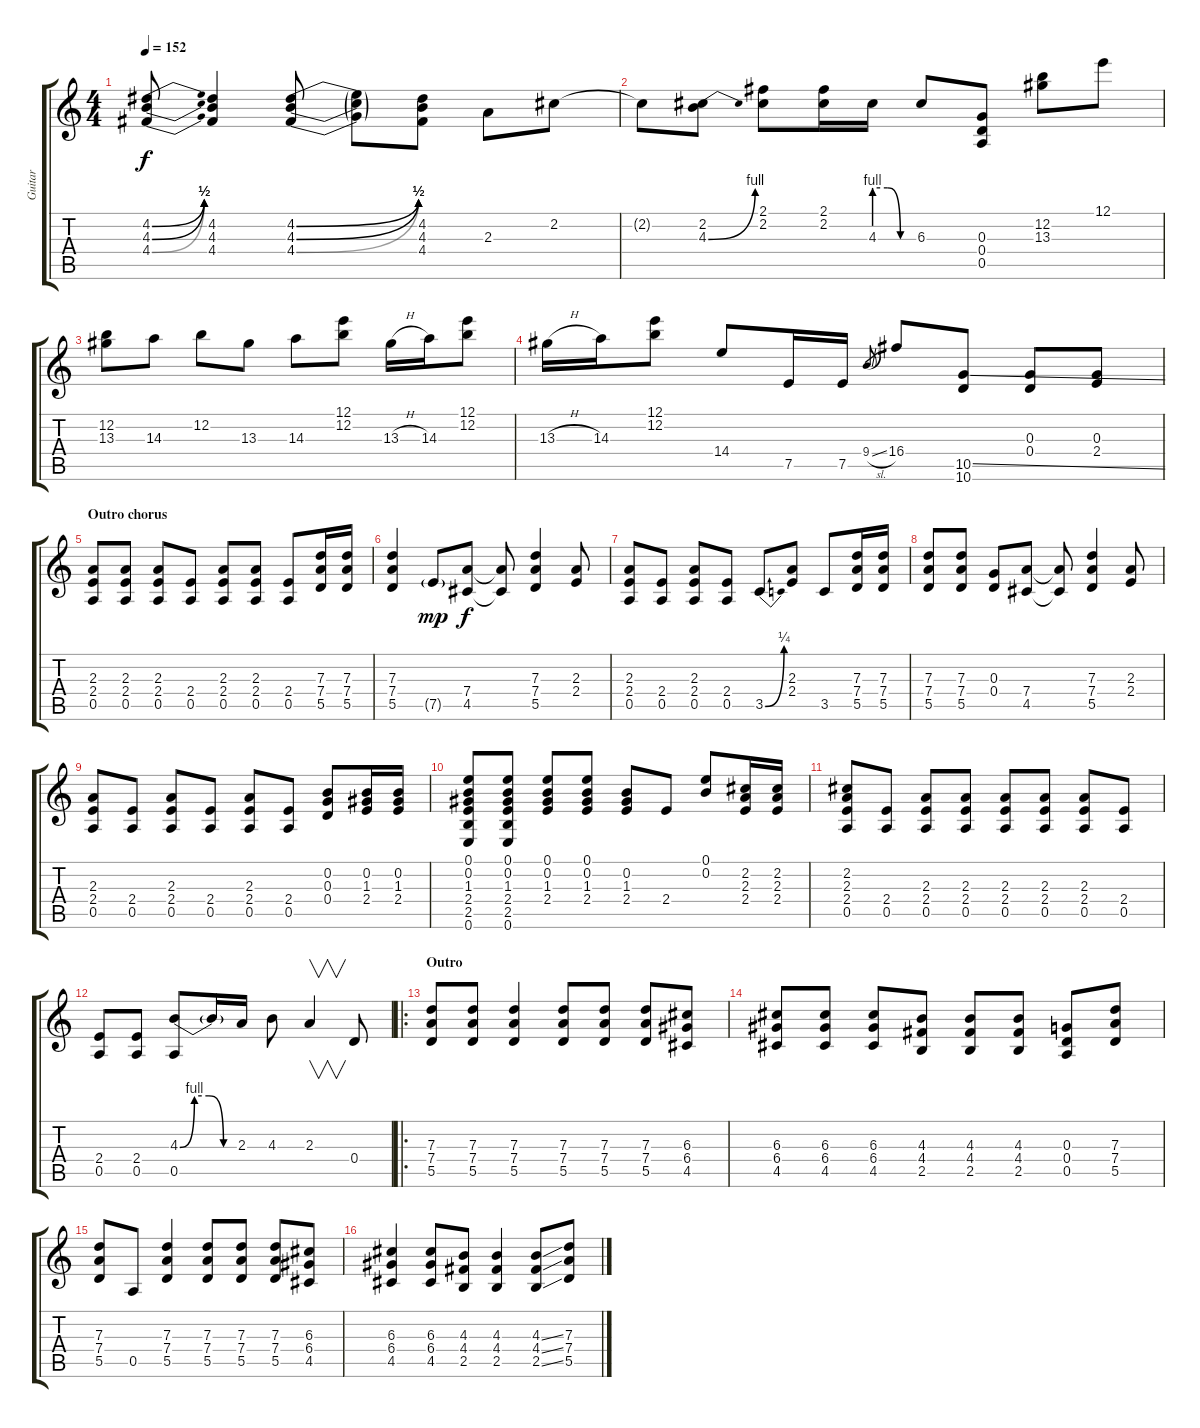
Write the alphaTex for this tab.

\track ("Guitar" "Guitar") {instrument distortionguitar}
\staff {score tabs}
\tuning (E4 B3 G3 D3 A2 E2) {hide}
\ts (4 4)
\tempo 152
\clef g2
\ks c
(4.2{be (bend 0 0 60 2)} 4.3{be (bend 0 0 60 2)} 4.4{be (bend 0 0 60 2)}).8{dy f} (4.2 4.3 4.4).4 (4.2{be (bend 0 0 60 2)} 4.3{be (bend 0 0 60 2)} 4.4{be (bend 0 0 60 2)}).8 (4.2{t} 4.3{t} 4.4{t}).8 (4.2 4.3 4.4).8 2.3.8 2.2.8 |
2.2{t}.8 (2.2 4.3{be (bend 0 0 60 4)}).8 (2.1 2.2).8 (2.1 2.2).16 4.3{be (custom 0 4 20 4 40 0 60 0)}.16 6.3.8 (0.3 0.4 0.5).8 (12.2 13.3).8 12.1.8 |
(12.2 13.3).8 14.3.8 12.2.8 13.3.8 14.3.8 (12.1 12.2).8 13.3{h}.16 14.3.16 (12.1 12.2).8 |
13.3{h}.16 14.3.16 (12.1 12.2).8 14.4.8 7.5.16 7.5.16 9.4{sl}.8{gr} 16.4.8 (10.5{ss} 10.6).8 (0.3 0.4).8 (0.3 2.4).8 |
\section ("" "Outro chorus")
(2.3 2.4 0.5).8 (2.3 2.4 0.5).8 (2.3 2.4 0.5).8 (2.4 0.5).8 (2.3 2.4 0.5).8 (2.3 2.4 0.5).8 (2.4 0.5).8 (7.3 7.4 5.5).16 (7.3 7.4 5.5).16 |
(7.3 7.4 5.5).4 7.5{g}.8{dy mp} (7.4 4.5).8{dy f} (7.4{t} 4.5{t}).8 (7.3 7.4 5.5).4 (2.3 2.4).8 |
(2.3 2.4 0.5).8 (2.4 0.5).8 (2.3 2.4 0.5).8 (2.4 0.5).8 3.5{be (bend 0 0 60 1)}.8 (2.3 2.4).8 3.5.8 (7.3 7.4 5.5).16 (7.3 7.4 5.5).16 |
(7.3 7.4 5.5).8 (7.3 7.4 5.5).8 (0.3 0.4).8 (7.4 4.5).8 (7.4{t} 4.5{t}).8 (7.3 7.4 5.5).4 (2.3 2.4).8 |
(2.3 2.4 0.5).8 (2.4 0.5).8 (2.3 2.4 0.5).8 (2.4 0.5).8 (2.3 2.4 0.5).8 (2.4 0.5).8 (0.2 0.3 0.4).8 (0.2 1.3 2.4).16 (0.2 1.3 2.4).16 |
(0.1 0.2 1.3 2.4 2.5 0.6).8 (0.1 0.2 1.3 2.4 2.5 0.6).8 (0.1 0.2 1.3 2.4).8 (0.1 0.2 1.3 2.4).8 (0.2 1.3 2.4).8 2.4.8 (0.1 0.2).8 (2.2 2.3 2.4).16 (2.2 2.3 2.4).16 |
(2.2 2.3 2.4 0.5).8 (2.4 0.5).8 (2.3 2.4 0.5).8 (2.3 2.4 0.5).8 (2.3 2.4 0.5).8 (2.3 2.4 0.5).8 (2.3 2.4 0.5).8 (2.4 0.5).8 |
(2.4 0.5).8 (2.4 0.5).8 (4.3{be (custom 0 0 15 4 30 4 45 0 60 0)} 0.5).8 4.3{t}.16 2.3.16 4.3.8 2.3.4{v} 0.4.8 |
\ro
\section ("" "Outro")
(7.3 7.4 5.5).8 (7.3 7.4 5.5).8 (7.3 7.4 5.5).4 (7.3 7.4 5.5).8 (7.3 7.4 5.5).8 (7.3 7.4 5.5).8 (6.3 6.4 4.5).8 |
(6.3 6.4 4.5).8 (6.3 6.4 4.5).8 (6.3 6.4 4.5).8 (4.3 4.4 2.5).8 (4.3 4.4 2.5).8 (4.3 4.4 2.5).8 (0.3 0.4 0.5).8 (7.3 7.4 5.5).8 |
(7.3 7.4 5.5).8 0.5.8 (7.3 7.4 5.5).4 (7.3 7.4 5.5).8 (7.3 7.4 5.5).8 (7.3 7.4 5.5).8 (6.3 6.4 4.5).8 |
(6.3 6.4 4.5).4 (6.3 6.4 4.5).8 (4.3 4.4 2.5).8 (4.3 4.4 2.5).4 (4.3{ss} 4.4{ss} 2.5{ss}).8 (7.3 7.4 5.5).8
